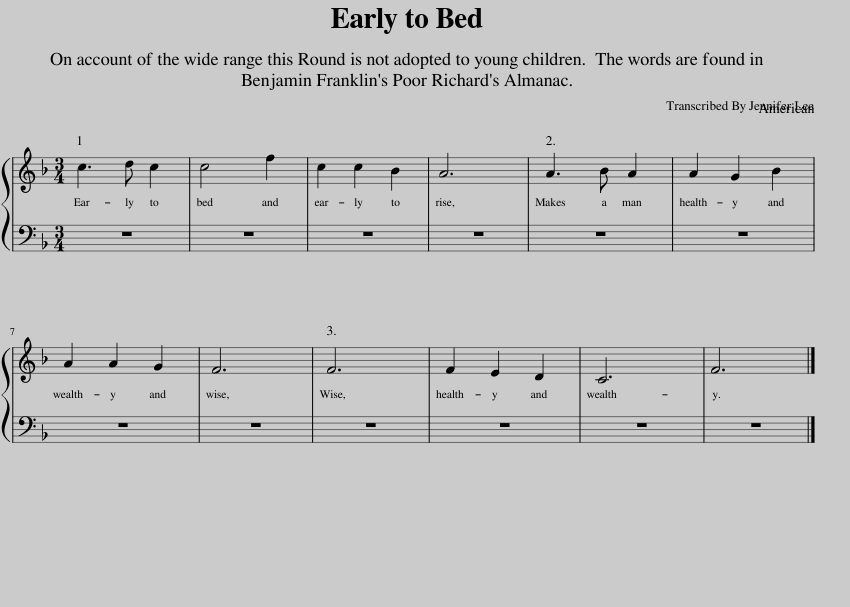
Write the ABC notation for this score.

X:1
L:1/8
M:3/4
I:linebreak $
K:F
V:1 treble
V:1
 c3 d c2 | c4 f2 | c2 c2 B2 | A6 | A3 B A2 | %5
 A2 G2 B2 |$ A2 A2 G2 | F6 | F6 | F2 E2 D2 | %10
 C6 | F6 |] %12
